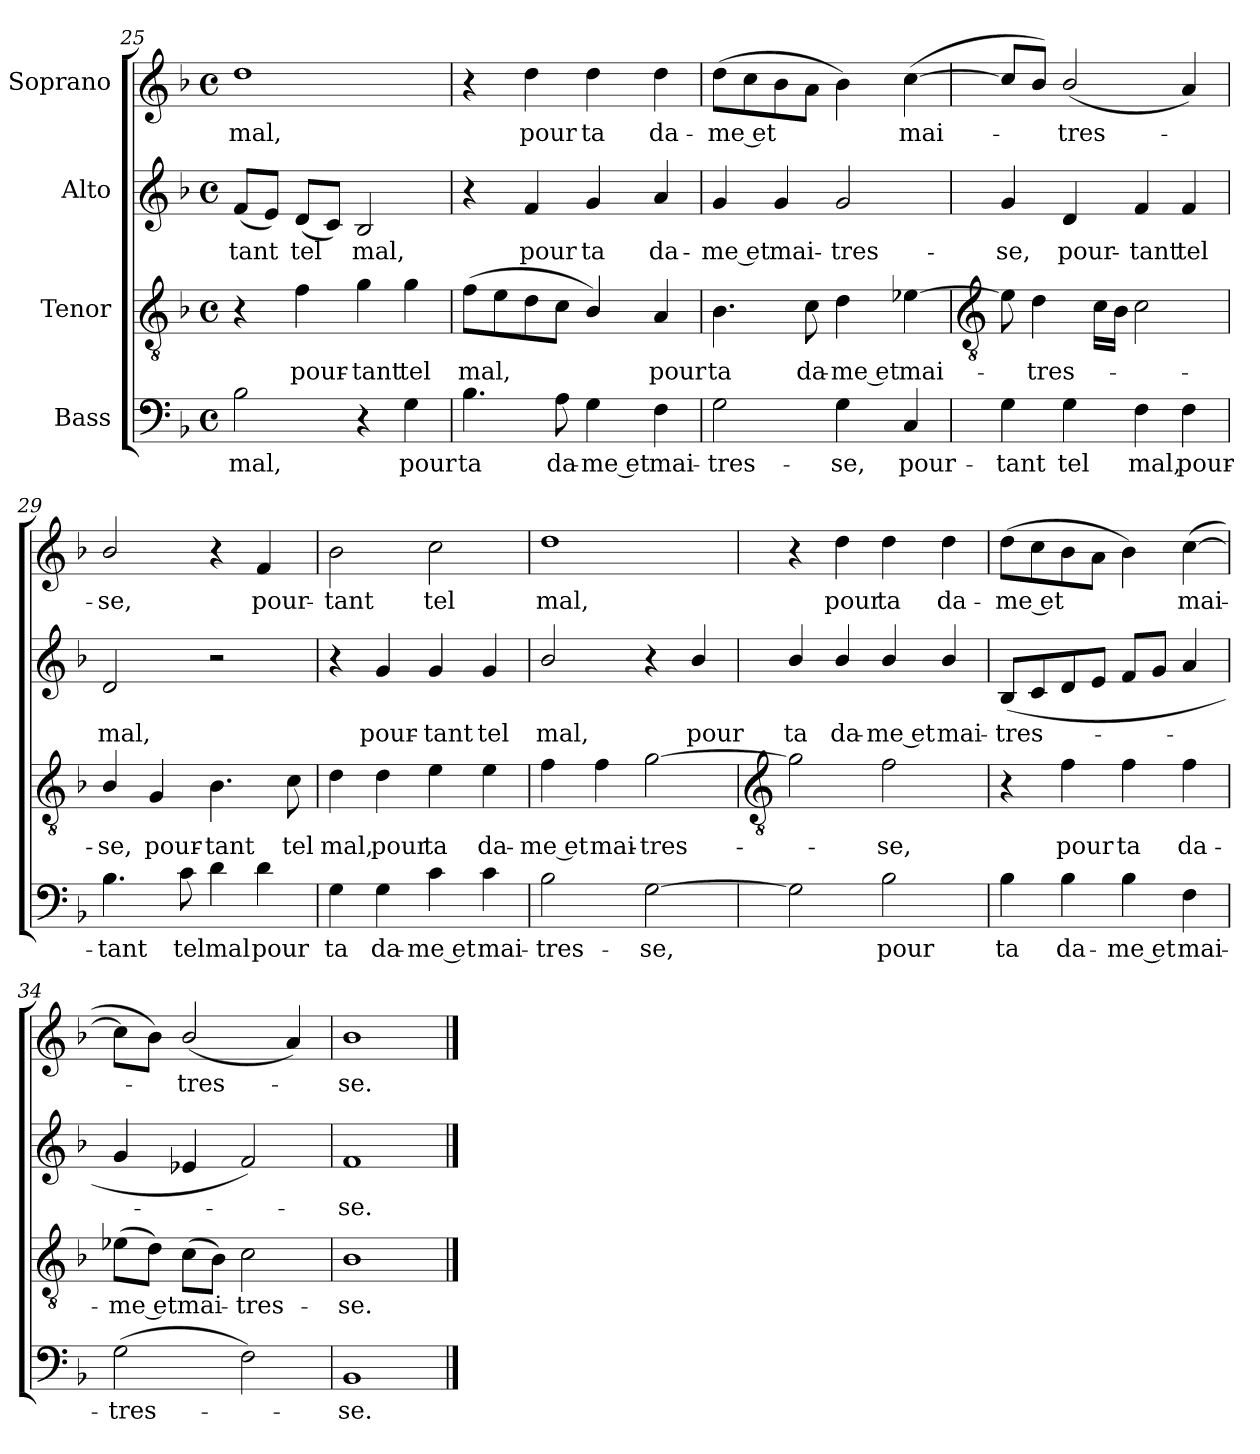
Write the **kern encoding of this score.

**kern	**text	**kern	**text	**kern	**text	**kern	**text
*part4	*part4	*part3	*part3	*part2	*part2	*part1	*part1
*staff4	*staff4	*staff3	*staff3	*staff2	*staff2	*staff1	*staff1
*I"Bass	*	*I"Tenor	*	*I"Alto	*	*I"Soprano	*
*clefF4	*	*clefGv2	*	*clefG2	*	*clefG2	*
*k[b-]	*	*k[b-]	*	*k[b-]	*	*k[b-]	*
*F:	*	*F:	*	*F:	*	*F:	*
*M4/4	*	*M4/4	*	*M4/4	*	*M4/4	*
*met(c)	*	*met(c)	*	*met(c)	*	*met(c)	*
=25	=25	=25	=25	=25	=25	=25	=25
!	!LO:LY:b	!	!	!	!LO:LY:b	!	!LO:LY:b
2B-	mal,	4r	.	(<8fL	-tant	1dd	mal,
.	.	.	.	8eJ)	.	.	.
!	!	!	!LO:LY:b	!	!LO:LY:b	!	!
.	.	4f	pour-	(<8dL	tel	.	.
.	.	.	.	8cJ)	.	.	.
!	!	!	!LO:LY:b	!	!LO:LY:b	!	!
4r	.	4g	-tant	2B-	mal,	.	.
!	!LO:LY:b	!	!LO:LY:b	!	!	!	!
4G	pour	4g	tel	.	.	.	.
=26	=26	=26	=26	=26	=26	=26	=26
!	!LO:LY:b	!	!LO:LY:b	!	!	!	!
4.B-	ta	(>8fL	mal,	4r	.	4r	.
.	.	8e	.	.	.	.	.
!	!	!	!	!	!LO:LY:b	!	!LO:LY:b
.	.	8d	.	4f	pour	4dd	pour
!	!LO:LY:b	!	!	!	!	!	!
8A	da-	8cJ	.	.	.	.	.
!	!LO:LY:b	!	!	!	!LO:LY:b	!	!LO:LY:b
4G	-me et	4B-/)	.	4g	ta	4dd	ta
!	!LO:LY:b	!	!LO:LY:b	!	!LO:LY:b	!	!LO:LY:b
4F	mai-	4A	pour	4a	da-	4dd	da-
=27	=27	=27	=27	=27	=27	=27	=27
!	!LO:LY:b	!	!LO:LY:b	!	!LO:LY:b	!	!LO:LY:b
2G	-tres-	4.B-	ta	4g	-me et	(>8ddL	-me et
.	.	.	.	.	.	8cc	.
!	!	!	!	!	!LO:LY:b	!	!
.	.	.	.	4g	mai-	8b-	.
!	!	!	!LO:LY:b	!	!	!	!
.	.	8c	da-	.	.	8aJ	.
!	!LO:LY:b	!	!LO:LY:b	!	!LO:LY:b	!	!
4G	-se,	4d	-me et	2g	-tres-	4b-)	.
!	!LO:LY:b	!	!LO:LY:b	!	!	!	!LO:LY:b
4C	pour-	[4e-X	mai-	.	.	(>[4cc	mai-
!!LO:LB:g=z
=28	=28	=28	=28	=28	=28	=28	=28
*	*	*clefGv2	*	*	*	*	*
!	!LO:LY:b	!	!	!	!LO:LY:b	!	!
4G	-tant	8e-]	.	4g	-se,	8ccL]	.
!	!	!	!LO:LY:b	!	!	!	!
.	.	4d	tres-	.	.	8b-/J)	.
!	!LO:LY:b	!	!	!	!LO:LY:b	!	!LO:LY:b
4G	tel	.	.	4d	pour-	(<2b-/	tres-
.	.	16cLL	.	.	.	.	.
.	.	16B-JJ	.	.	.	.	.
!	!LO:LY:b	!	!	!	!LO:LY:b	!	!
4F	mal,	2c	.	4f	-tant	.	.
!	!LO:LY:b	!	!	!	!LO:LY:b	!	!
4F	pour-	.	.	4f	tel	4a)	.
=29	=29	=29	=29	=29	=29	=29	=29
!	!LO:LY:b	!	!LO:LY:b	!	!LO:LY:b	!	!LO:LY:b
4.B-	-tant	4B-/	se,	2d	mal,	2b-/	se,
!	!	!	!LO:LY:b	!	!	!	!
.	.	4G	pour-	.	.	.	.
!	!LO:LY:b	!	!	!	!	!	!
8c	tel	.	.	.	.	.	.
!	!LO:LY:b	!	!LO:LY:b	!	!	!	!
4d	mal	4.B-	-tant	2r	.	4r	.
!	!LO:LY:b	!	!	!	!	!	!LO:LY:b
4d	pour	.	.	.	.	4f	pour-
!	!	!	!LO:LY:b	!	!	!	!
.	.	8c	tel	.	.	.	.
=30	=30	=30	=30	=30	=30	=30	=30
!	!LO:LY:b	!	!LO:LY:b	!	!	!	!LO:LY:b
4G	ta	4d	mal,	4r	.	2b-	-tant
!	!LO:LY:b	!	!LO:LY:b	!	!LO:LY:b	!	!
4G	da-	4d	pour	4g	pour-	.	.
!	!LO:LY:b	!	!LO:LY:b	!	!LO:LY:b	!	!LO:LY:b
4c	-me et	4e	ta	4g	-tant	2cc	tel
!	!LO:LY:b	!	!LO:LY:b	!	!LO:LY:b	!	!
4c	mai-	4e	da-	4g	tel	.	.
=31	=31	=31	=31	=31	=31	=31	=31
!	!LO:LY:b	!	!LO:LY:b	!	!LO:LY:b	!	!LO:LY:b
2B-	-tres-	4f	-me et	2b-/	mal,	1dd	mal,
!	!	!	!LO:LY:b	!	!	!	!
.	.	4f	mai-	.	.	.	.
!	!LO:LY:b	!	!LO:LY:b	!	!	!	!
[2G	-se,	[2g	-tres-	4r	.	.	.
!	!	!	!	!	!LO:LY:b	!	!
.	.	.	.	4b-/	pour	.	.
!!LO:LB:g=z
=32	=32	=32	=32	=32	=32	=32	=32
*	*	*clefGv2	*	*	*	*	*
!	!	!	!	!	!LO:LY:b	!	!
2G]	.	2g]	.	4b-/	ta	4r	.
!	!	!	!	!	!LO:LY:b	!	!LO:LY:b
.	.	.	.	4b-/	da-	4dd	pour
!	!LO:LY:b	!	!LO:LY:b	!	!LO:LY:b	!	!LO:LY:b
2B-	pour	2f	se,	4b-/	-me et	4dd	ta
!	!	!	!	!	!LO:LY:b	!	!LO:LY:b
.	.	.	.	4b-/	mai-	4dd	da-
=33	=33	=33	=33	=33	=33	=33	=33
!	!LO:LY:b	!	!	!	!LO:LY:b	!	!LO:LY:b
4B-	ta	4r	.	(<8B-L	-tres-	(>8ddL	-me et
.	.	.	.	8c	.	8cc	.
!	!LO:LY:b	!	!LO:LY:b	!	!	!	!
4B-	da-	4f	pour	8d	.	8b-	.
.	.	.	.	8eJ	.	8aJ	.
!	!LO:LY:b	!	!LO:LY:b	!	!	!	!
4B-	-me et	4f	ta	8fL	.	4b-)	.
.	.	.	.	8gJ	.	.	.
!	!LO:LY:b	!	!LO:LY:b	!	!	!	!LO:LY:b
4F	mai-	4f	da-	4a	.	(>[4cc	mai-
=34	=34	=34	=34	=34	=34	=34	=34
!	!LO:LY:b	!	!LO:LY:b	!	!	!	!
(>2G	-tres-	(>8e-XL	-me et	4g	.	8ccL]	.
.	.	8dJ)	.	.	.	8b-J)	.
!	!	!	!LO:LY:b	!	!	!	!LO:LY:b
.	.	(>8cL	mai-	4e-X	.	(<2b-/	tres-
.	.	8B-J)	.	.	.	.	.
!	!	!	!LO:LY:b	!	!	!	!
2F)	.	2c	tres-	2f)	.	.	.
.	.	.	.	.	.	4a)	.
=35	=35	=35	=35	=35	=35	=35	=35
!	!LO:LY:b	!	!LO:LY:b	!	!LO:LY:b	!	!LO:LY:b
1BB-	se.	1B-	-se.	1f	se.	1b-	se.
==	==	==	==	==	==	==	==
*-	*-	*-	*-	*-	*-	*-	*-
